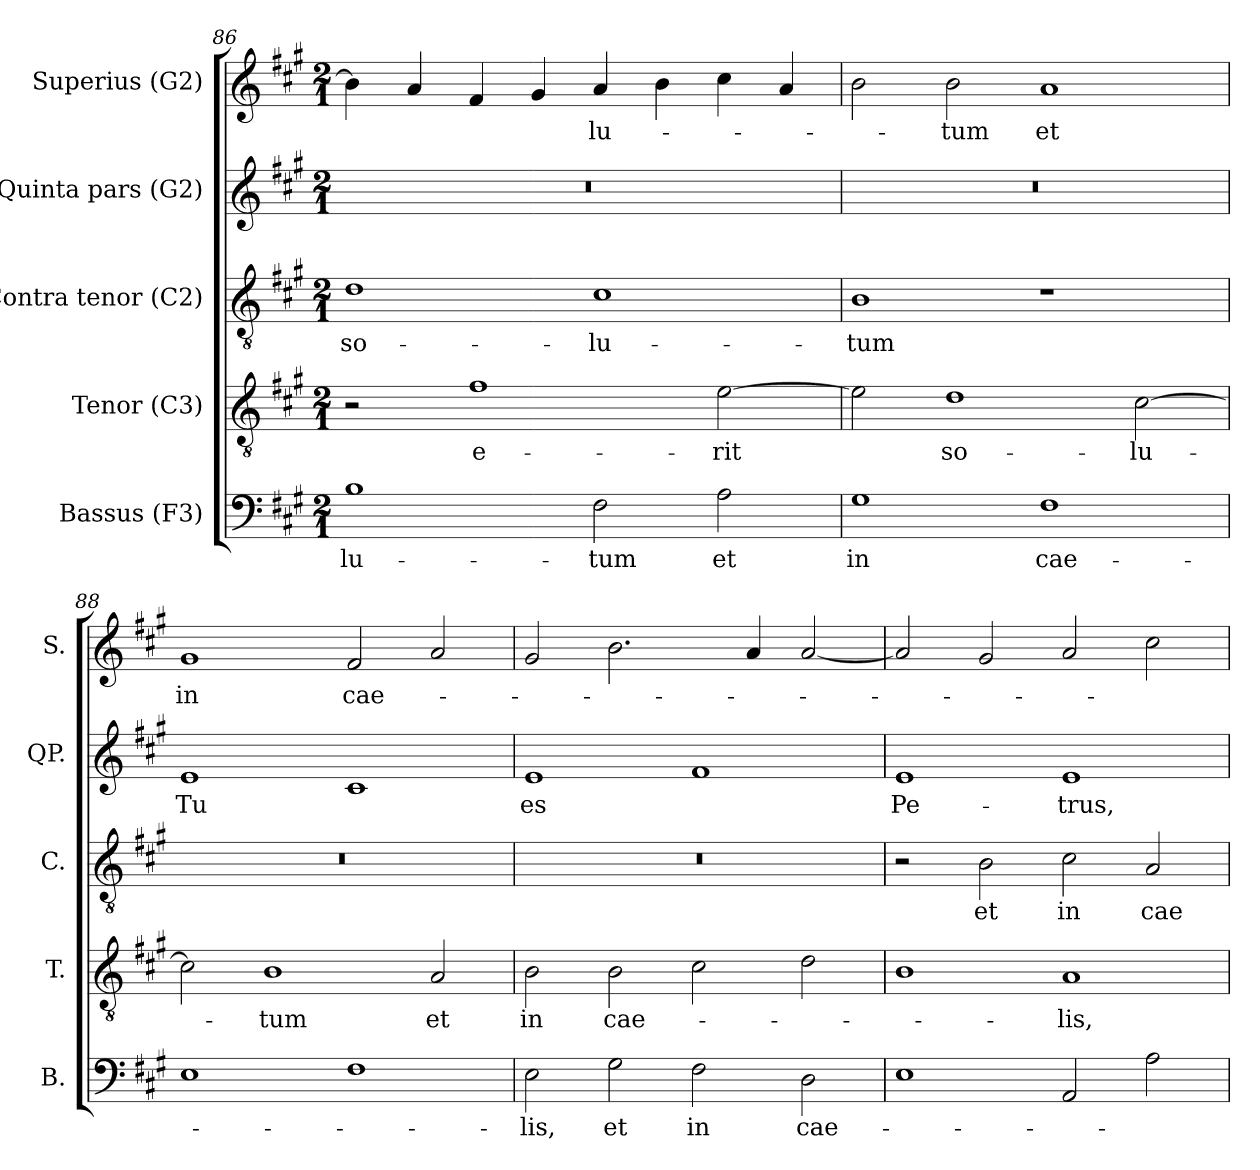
**kern	**text	**kern	**text	**kern	**text	**kern	**text	**kern	**text
*part5	*part5	*part4	*part4	*part3	*part3	*part2	*part2	*part1	*part1
*staff5	*staff5	*staff4	*staff4	*staff3	*staff3	*staff2	*staff2	*staff1	*staff1
*I"Bassus (F3)	*	*I"Tenor (C3)	*	*I"Contra tenor (C2)	*	*I"Quinta pars (G2)	*	*I"Superius (G2)	*
*I'B.	*	*I'T.	*	*I'C.	*	*I'QP.	*	*I'S.	*
!!LO:PB:g=z
*clefF4	*	*clefGv2	*	*clefGv2	*	*clefG2	*	*clefG2	*
*	*	*ITrd7c12	*	*ITrd7c12	*	*ITrd7c12	*	*	*
*k[f#c#g#]	*	*k[f#c#g#]	*	*k[f#c#g#]	*	*k[f#c#g#]	*	*k[f#c#g#]	*
*A:	*	*A:	*	*A:	*	*A:	*	*A:	*
*M2/1	*	*M2/1	*	*M2/1	*	*M2/1	*	*M2/1	*
=86	=86	=86	=86	=86	=86	=86	=86	=86	=86
!	!LO:LY:b:color=#000000	!	!	!	!	!	!	!	!
!	!	!	!	!	!LO:LY:b:color=#000000	!LO:N:vis=1	!	!	!
1Bi	-lu-	2r	.	1Di	so-	0r	.	4bi\]	.
.	.	.	.	.	.	.	.	4ai/	.
!	!	!	!LO:LY:b:color=#000000	!	!	!	!	!	!
.	.	1F#i	e-	.	.	.	.	4f#i/	.
.	.	.	.	.	.	.	.	4g#i/	.
!	!LO:LY:b:color=#000000	!	!	!	!	!	!	!	!
!	!	!	!	!	!LO:LY:b:color=#000000	!	!	!	!
!	!	!	!	!	!	!	!	!	!LO:LY:b:color=#000000
2F#i\	-tum	.	.	1C#i	-lu-	.	.	4ai/	-lu-
.	.	.	.	.	.	.	.	4bi\	.
!	!LO:LY:b:color=#000000	!	!	!	!	!	!	!	!
!	!	!	!LO:LY:b:color=#000000	!	!	!	!	!	!
2Ai\	et	[2Ei\	-rit	.	.	.	.	4cc#i\	.
.	.	.	.	.	.	.	.	4ai/	.
=87	=87	=87	=87	=87	=87	=87	=87	=87	=87
!	!LO:LY:b:color=#000000	!	!	!	!	!	!	!	!
!	!	!	!	!	!LO:LY:b:color=#000000	!LO:N:vis=1	!	!	!
1G#i	in	2Ei\]	.	1BBi	-tum	0r	.	2bi\	.
!	!	!	!LO:LY:b:color=#000000	!	!	!	!	!	!
!	!	!	!	!	!	!	!	!	!LO:LY:b:color=#000000
.	.	1Di	so-	.	.	.	.	2bi\	-tum
!	!LO:LY:b:color=#000000	!	!	!	!	!	!	!	!
!	!	!	!	!	!	!	!	!	!LO:LY:b:color=#000000
1F#i	cae-	.	.	1r	.	.	.	1ai	et
!	!	!	!LO:LY:b:color=#000000	!	!	!	!	!	!
.	.	[2C#i\	-lu-	.	.	.	.	.	.
=88	=88	=88	=88	=88	=88	=88	=88	=88	=88
!	!	!	!	!LO:N:vis=1	!	!	!	!	!
!	!	!	!	!	!	!	!LO:LY:b:color=#000000	!	!
!	!	!	!	!	!	!	!	!	!LO:LY:b:color=#000000
1Ei	.	2C#i\]	.	0r	.	1Ei	Tu	1g#i	in
!	!	!	!LO:LY:b:color=#000000	!	!	!	!	!	!
.	.	1BBi	-tum	.	.	.	.	.	.
!	!	!	!	!	!	!	!	!	!LO:LY:b:color=#000000
1F#i	.	.	.	.	.	1C#i	.	2f#i/	cae-
!	!	!	!LO:LY:b:color=#000000	!	!	!	!	!	!
.	.	2AAi/	et	.	.	.	.	2ai/	.
=89	=89	=89	=89	=89	=89	=89	=89	=89	=89
!	!LO:LY:b:color=#000000	!	!	!	!	!	!	!	!
!	!	!	!LO:LY:b:color=#000000	!LO:N:vis=1	!	!	!	!	!
!	!	!	!	!	!	!	!LO:LY:b:color=#000000	!	!
2Ei\	-lis,	2BBi\	in	0r	.	1Ei	es	2g#i/	.
!	!LO:LY:b:color=#000000	!	!	!	!	!	!	!	!
!	!	!	!LO:LY:b:color=#000000	!	!	!	!	!	!
2G#i\	et	2BBi\	cae-	.	.	.	.	2.bi\	.
!	!LO:LY:b:color=#000000	!	!	!	!	!	!	!	!
2F#i\	in	2C#i\	.	.	.	1F#i	.	.	.
.	.	.	.	.	.	.	.	4ai/	.
!	!LO:LY:b:color=#000000	!	!	!	!	!	!	!	!
2Di\	cae-	2Di\	.	.	.	.	.	[2ai/	.
!!LO:LB:g=z
=90	=90	=90	=90	=90	=90	=90	=90	=90	=90
!	!	!	!	!	!	!	!LO:LY:b:color=#000000	!	!
1Ei	.	1BBi	.	2r	.	1Ei	Pe-	2ai/]	.
!	!	!	!	!	!LO:LY:b:color=#000000	!	!	!	!
.	.	.	.	2BBi\	et	.	.	2g#i/	.
!	!	!	!LO:LY:b:color=#000000	!	!	!	!	!	!
!	!	!	!	!	!LO:LY:b:color=#000000	!	!	!	!
!	!	!	!	!	!	!	!LO:LY:b:color=#000000	!	!
2AAi/	.	1AAi	-lis,	2C#i\	in	1Ei	-trus,	2ai/	.
!	!	!	!	!	!LO:LY:b:color=#000000	!	!	!	!
2Ai\	.	.	.	2AAi/	cae-	.	.	2cc#i\	.
=	=	=	=	=	=	=	=	=	=
*-	*-	*-	*-	*-	*-	*-	*-	*-	*-
